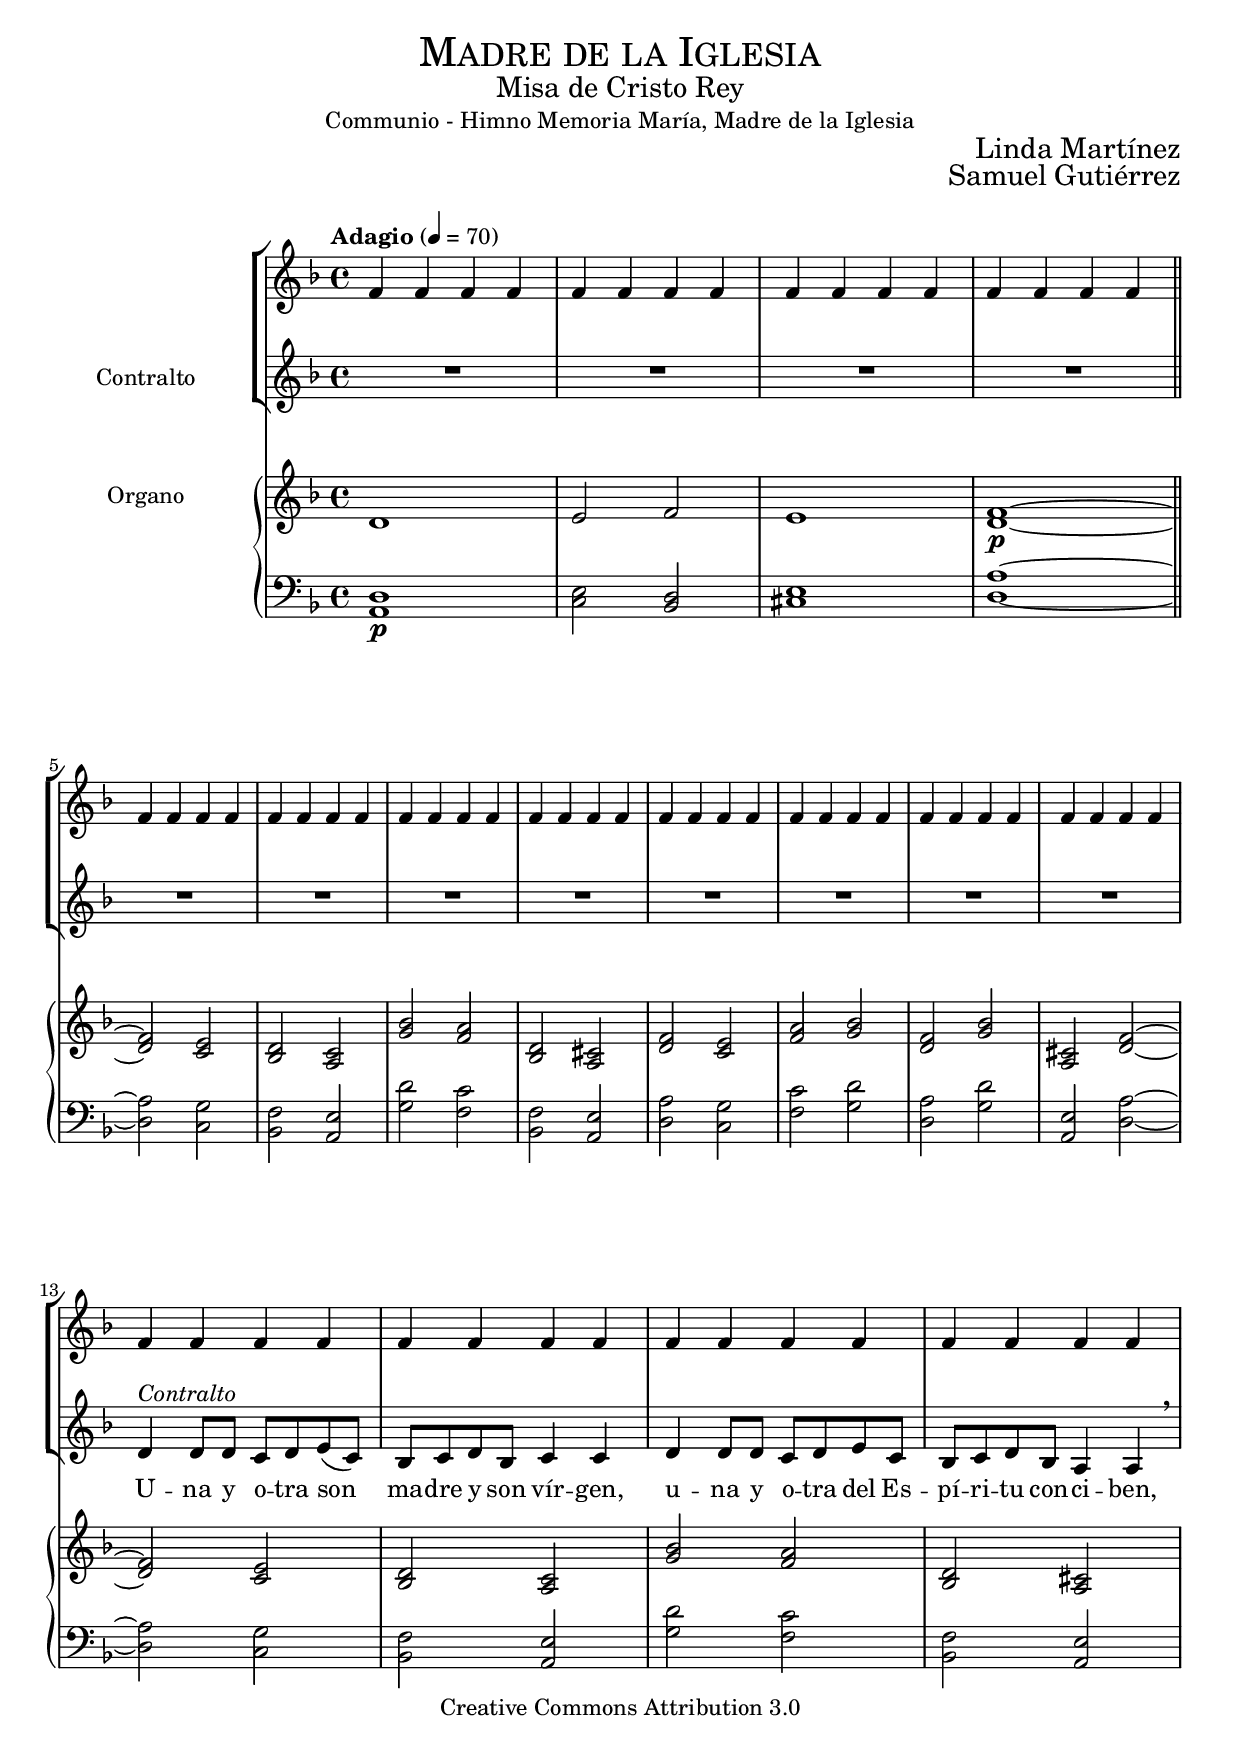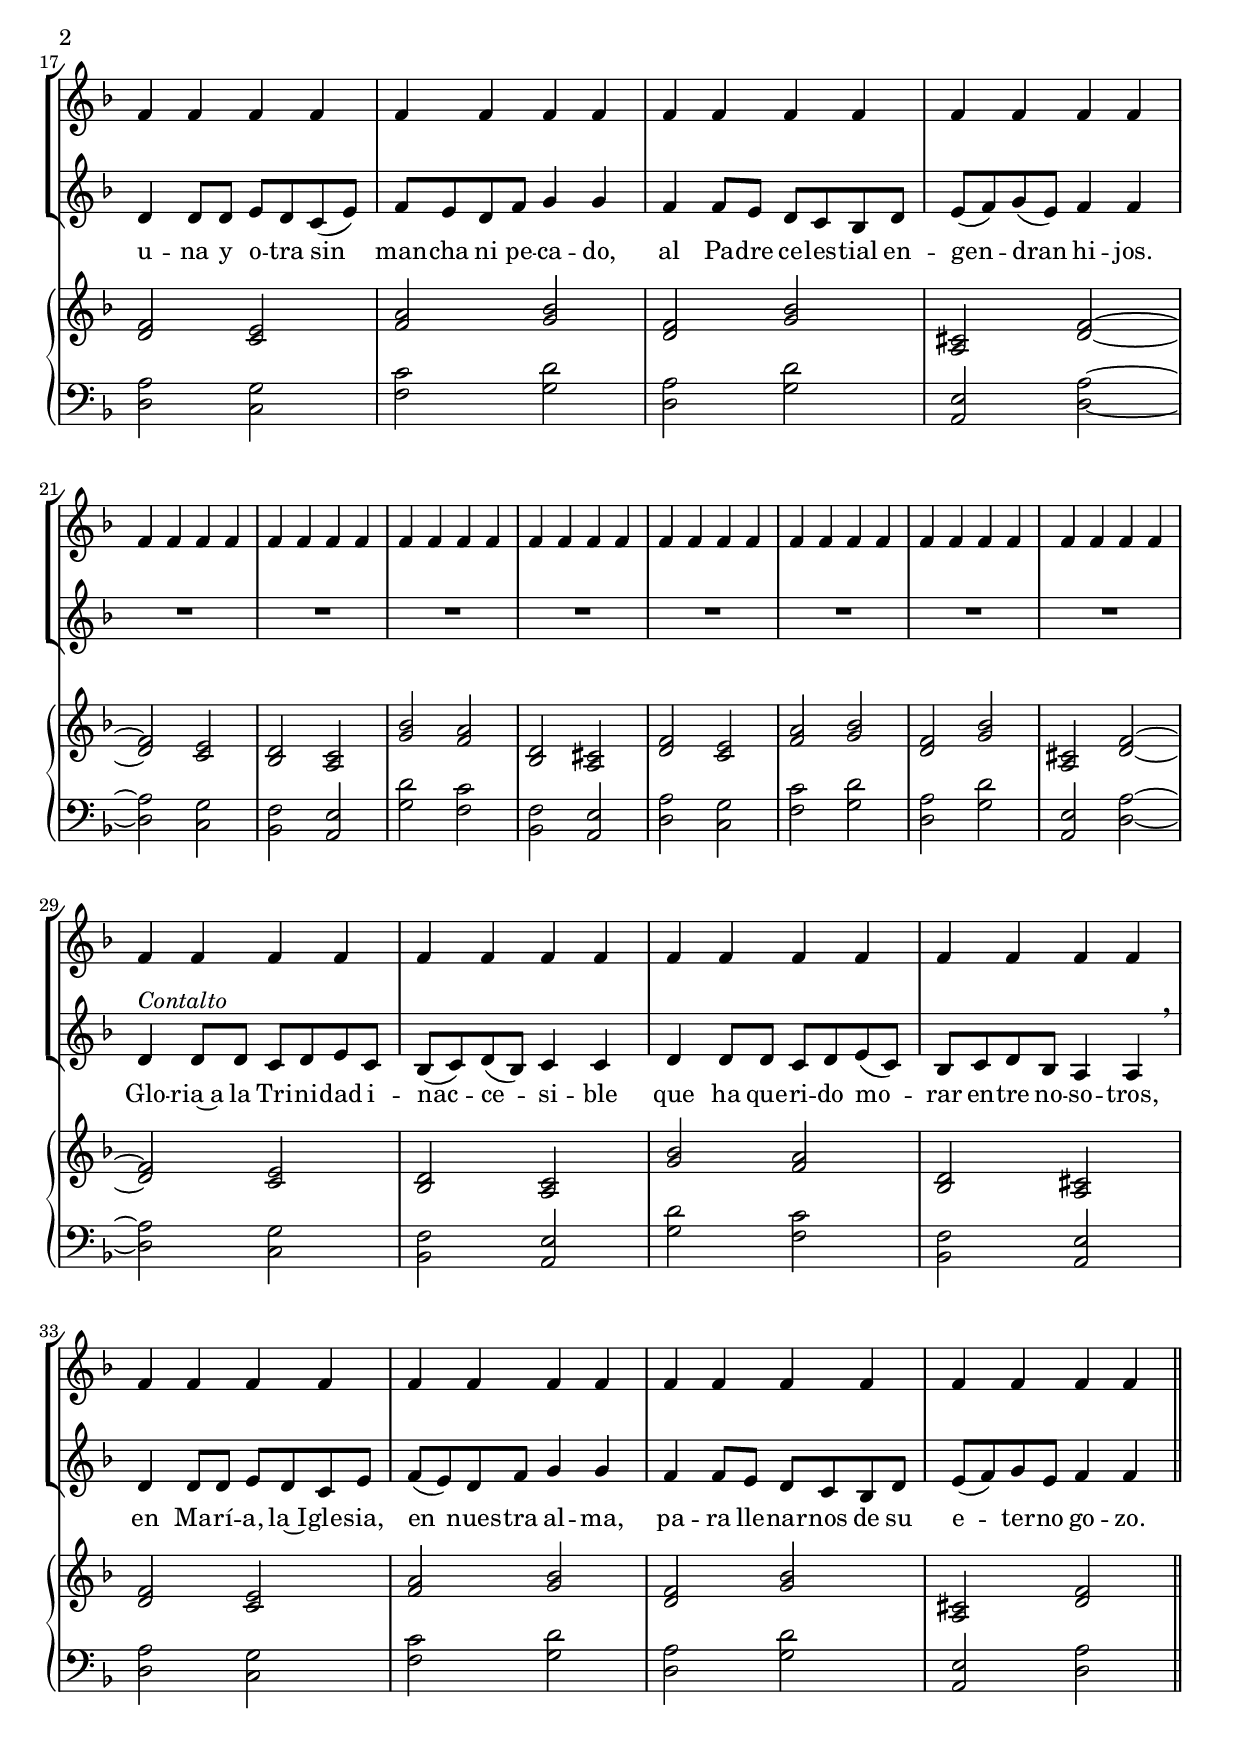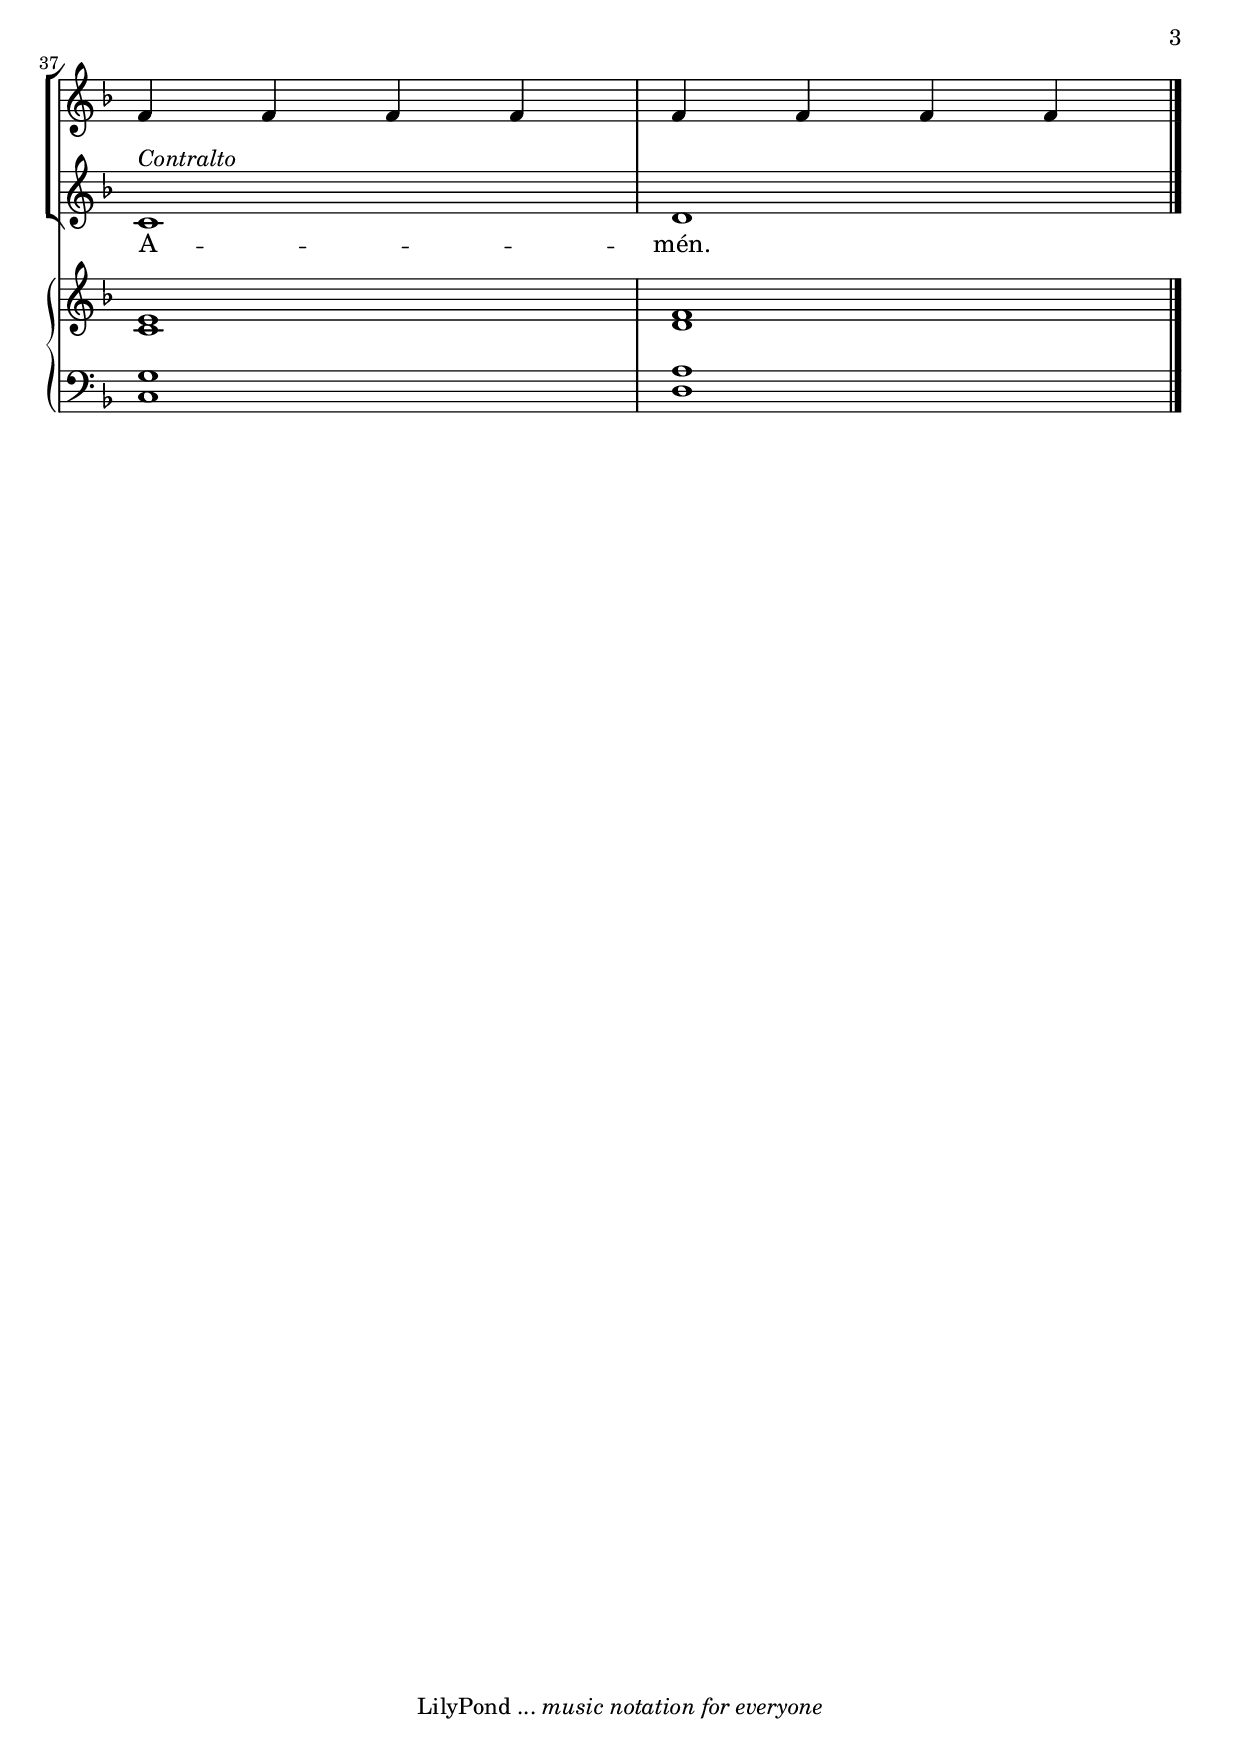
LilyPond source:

% ****************************************************************
%	Madre de la iglesia - Melodia inspirada en las composiciones de Mons Marco Frisina
%   	Texto y musica con acompañamiento
%	by serach.sam@
% ****************************************************************
\language "espanol"
\version "2.19.82"

#(set-global-staff-size 19.8)

% --- Cabecera
\markup { \fill-line { \center-column { \fontsize #5 \smallCaps "Madre de la Iglesia" \fontsize #2 "Misa de Cristo Rey" "Communio - Himno Memoria María, Madre de la Iglesia" } } }
%\markup { \fill-line { " " \right-column { \fontsize #2 "Letra: Pablo VI" } } }
\markup { \fill-line { " " \center-column { \fontsize #2 "Linda Martínez" } } }
\markup { \fill-line { " " \center-column { \fontsize #2 "Samuel Gutiérrez" } } }
\header {
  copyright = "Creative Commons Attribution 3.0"
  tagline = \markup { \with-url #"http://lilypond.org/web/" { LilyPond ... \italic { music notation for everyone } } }
  breakbefore = ##t
}

% --- Musica

% --- Parametro globales
global = {
  \tempo "Adagio" 4 = 70
  \key re \minor
  \time 4/4
}

Music = \relative do' {
  fa4 fa fa fa |
  fa4 fa fa fa |
  fa4 fa fa fa |
  fa4 fa fa fa |
  fa4 fa fa fa |
  fa4 fa fa fa |
  fa4 fa fa fa |
  fa4 fa fa fa |
  fa4 fa fa fa |
  fa4 fa fa fa |
  fa4 fa fa fa |
  fa4 fa fa fa |
  fa4 fa fa fa |
  fa4 fa fa fa |
  fa4 fa fa fa |
  fa4 fa fa fa |
  fa4 fa fa fa |
  fa4 fa fa fa |
  fa4 fa fa fa |
  fa4 fa fa fa |
  fa4 fa fa fa |
  fa4 fa fa fa |
  fa4 fa fa fa |
  fa4 fa fa fa |
  fa4 fa fa fa |
  fa4 fa fa fa |
  fa4 fa fa fa |
  fa4 fa fa fa |
  fa4 fa fa fa |
  fa4 fa fa fa |
  fa4 fa fa fa |
  fa4 fa fa fa |
  fa4 fa fa fa |
  fa4 fa fa fa |
  fa4 fa fa fa |
  fa4 fa fa fa |
  fa4 fa fa fa |
  fa4 fa fa fa |

  \bar "|."
}

Music_dos = \relative do' {
  R1*4 \bar "||" \break

  R1*8 | \break

  re4^\markup { \italic "Contralto" } re8 re do8 re mi( do) |
  sib8 do re sib do4 do		|
  re4 re8 re do re mi do		|
  sib do re sib la4 la \breathe	| \break
  re4 re8 re mi8 re do( mi)	|
  fa8 mi re fa sol4 sol		|
  fa4 fa8 mi re do sib re	|
  mi( fa) sol( mi) fa4 fa	| \break

  R1*8 | \break

  re4^\markup { \italic "Contalto" } re8 re do8 re mi do |
  sib8( do) re( sib) do4 do	|
  re4 re8 re do re mi( do) 	|
  sib do re sib la4 la 	| \breathe
  re4 re8 re mi8 re do mi	|
  fa8( mi) re fa sol4 sol	|
  fa4 fa8 mi re do sib re 	|
  mi( fa) sol mi fa4 fa 		| \bar "||" \break

  do1^\markup { \italic "Contralto" } |
  re1			|

  \bar "|."
}
Words_dos = \lyricmode {
  U -- na y o -- tra son ma -- dre y son vír -- gen,
  u -- na y o -- tra del Es -- pí -- ri -- tu con -- ci -- ben,
  u -- na y o -- tra sin man -- cha ni pe -- ca -- do,
  al Pa -- dre ce -- les -- tial en -- gen -- dran hi -- jos.

  Glo -- ria~a la Tri -- ni -- dad i -- nac -- ce -- si -- ble
  que ha que -- ri -- do mo -- rar en -- tre no -- so -- tros,
  en Ma -- rí -- a, la~I -- gle -- sia, en nues -- tra al -- ma,
  pa -- ra lle -- nar -- nos de su e -- ter -- no go -- zo.

  A -- mén.
}

NotesSop = \relative do' {
  R1*3 | fa1~\p | \bar "||"

  fa2 mi2	|
  re2 do 	|
  sib'2 la	|
  re,2 dos	|
  fa2 mi2	|
  la2 sib 	|
  fa2 sib	|
  dos,2 fa~	|

  fa2 mi2	|
  re2 do 	|
  sib'2 la	|
  re,2 dos	|
  fa2 mi2	|
  la2 sib 	|
  fa2 sib	|
  dos,2 fa~	|

  fa2 mi2	|
  re2 do 	|
  sib'2 la	|
  re,2 dos	|
  fa2 mi2	|
  la2 sib 	|
  fa2 sib	|
  dos,2 fa~	|

  fa2 mi2	|
  re2 do 	|
  sib'2 la	|
  re,2 dos	|
  fa2 mi2	|
  la2 sib 	|
  fa2 sib	|
  dos,2 fa	|

  mi1		|
  fa1		|
}
NotesAlt = \relative do' {
  re1 | mi2 fa | mi1 | re1~\p | \bar "||"

  re2 do 	|
  sib2 la	|
  sol'2 fa	|
  sib,2 la	|
  re2 do 	|
  fa2 sol	|
  re2 sol	|
  la,2 re~	|

  re2 do 	|
  sib2 la	|
  sol'2 fa	|
  sib,2 la	|
  re2 do 	|
  fa2 sol	|
  re2 sol	|
  la,2 re~	|

  re2 do 	|
  sib2 la	|
  sol'2 fa	|
  sib,2 la	|
  re2 do 	|
  fa2 sol	|
  re2 sol	|
  la,2 re~	|

  re2 do 	|
  sib2 la	|
  sol'2 fa	|
  sib,2 la	|
  re2 do 	|
  fa2 sol	|
  re2 sol	|
  la,2 re	|

  do1		|
  re1		|
}
NotesTer = \relative do {
  re1\p | mi2 re | mi1 | la1~ | \bar "||"

  la2 sol 	|
  fa2 mi		|
  re'2 do	|
  fa,2 mi	|
  la2 sol 	|
  do2 re		|
  la2 re		|
  mi,2 la~	|

  la2 sol 	|
  fa2 mi		|
  re'2 do	|
  fa,2 mi	|
  la2 sol 	|
  do2 re		|
  la2 re		|
  mi,2 la~	|

  la2 sol 	|
  fa2 mi		|
  re'2 do	|
  fa,2 mi	|
  la2 sol 	|
  do2 re		|
  la2 re		|
  mi,2 la~	|

  la2 sol 	|
  fa2 mi		|
  re'2 do	|
  fa,2 mi	|
  la2 sol 	|
  do2 re		|
  la2 re		|
  mi,2 la	|

  sol1		|
  la1		|
}
NotesBas = \relative do {
  la1\p | do2 sib | dos1 | re1~ | \bar "||"

  re2 do 	|
  sib2 la	|
  sol'2 fa	|
  sib,2 la	|
  re2 do 	|
  fa2 sol	|
  re2 sol	|
  la,2 re~	|

  re2 do 	|
  sib2 la	|
  sol'2 fa	|
  sib,2 la	|
  re2 do 	|
  fa2 sol	|
  re2 sol	|
  la,2 re~	|

  re2 do 	|
  sib2 la	|
  sol'2 fa	|
  sib,2 la	|
  re2 do 	|
  fa2 sol	|
  re2 sol	|
  la,2 re~	|

  re2 do 	|
  sib2 la	|
  sol'2 fa	|
  sib,2 la	|
  re2 do 	|
  fa2 sol	|
  re2 sol	|
  la,2 re	|

  do1		|
  re1		|
}

% --- acordes
armonias = \new ChordNames {
  \chordmode {
    \italianChords
    re1:m do2 sib la1:7 re1:m

    s2 do2 sib2 la2:m
    sol2:m fa2 sib2 la2
    re2:m do2 fa2 sol2:m
    re2:m sol2:m la2:7 re2:m

    s2 do2 sib2 la2:m
    sol2:m fa2 sib2 la2
    re2:m do2 fa2 sol2:m
    re2:m sol2:m la2:7 re2:m

    s2 do2 sib2 la2:m
    sol2:m fa2 sib2 la2
    re2:m do2 fa2 sol2:m
    re2:m sol2:m la2:7 re2:m

    s2 do2 sib2 la2:m
    sol2:m fa2 sib2 la2
    re2:m do2 fa2 sol2:m
    re2:m sol2:m la2:7 re2:m

    do1 re1:m
  }
}

\score {
  <<
    \new StaffGroup = "Comunion" <<
      \new Staff <<
        \set Staff.midiInstrument = #"woodblock"

        \new Voice = "melodia" <<
          \global \Music
        >>
      >>
      \new Staff <<
        \set Staff.instrumentName = #"Contralto"
        \set Staff.midiInstrument = #"oboe"
        \set Staff.midiMaximumVolume = #1.5
          
        \new Voice = "melodia_dos" <<
          \global \Music_dos
        >>
        \new Lyrics = "melodia_dos"
        \context Lyrics = "melodia_dos" \lyricsto "melodia_dos" \Words_dos
      >>
    >>
    %\armonias
    \new PianoStaff <<
      \new Staff <<
        \set Staff.instrumentName = #"Organo"
        \set Staff.midiInstrument = #"church organ"
        \set Staff.midiMaximumVolume = #0.6
        \set Staff.printPartCombineTexts = ##f
        \partcombine
        << \global \NotesSop >>
        << \global \NotesAlt >>
      >>
      \new Staff <<
        \set Staff.midiInstrument = #"church organ"
        \set Staff.midiMaximumVolume = #0.6
        \clef bass
        \set Staff.printPartCombineTexts = ##f
        \partcombine
        << \global \NotesTer >>
        << \global \NotesBas >>
      >>
    >>
  >>
  \midi { }
  \layout { }
}

% --- Musica
\paper{
  #(set-default-paper-size "letter")
  indent=3.5\cm
  page-breaking = #ly:page-turn-breaking
}
